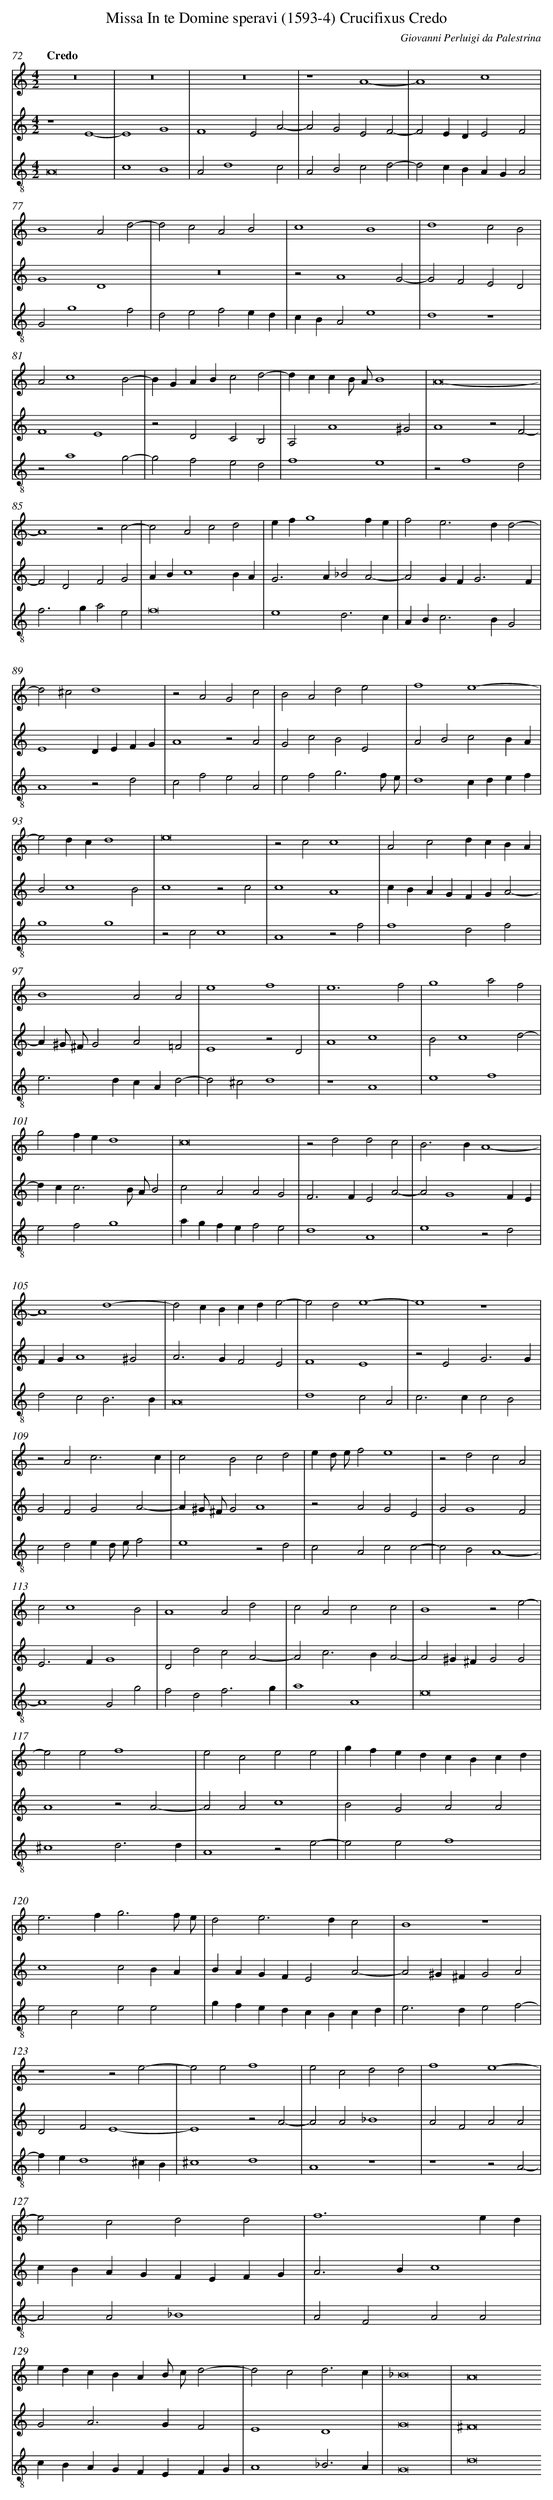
X:1
T: Missa In te Domine speravi (1593-4) Crucifixus Credo
C: Giovanni Perluigi da Palestrina
L: 1/4
M: 4/2
Q: "Credo"
V: 1 clef=treble
V: 2 clef=treble
V: 3 clef=treble-8
K: C
[V:1] z8 |
[V:2] z4E4- |
[V:3] A8 |
[V:1] z8 |
[V:2] E4G4 |
[V:3] c4B4 |
[V:1] z8 |
[V:2] F4E2A2- |
[V:3] A2d4c2 |
[V:1] z4A4- |
[V:2] A2G2E2F2- |
[V:3] A2B2c2d2- |
[V:1] A4c4 |
[V:2] F2EDE2F2 |
[V:3] d2cBAGA2 |
[V:1] B4A2d2- |
[V:2] G4D4 |
[V:3] G2g4f2 |
[V:1] d2c2A2B2 |
[V:2] z8 |
[V:3] d2e2f2ed |
[V:1] c4B4 |
[V:2] z2A4G2- |
[V:3] cBA2e4 |
[V:1] d4c2B2 |
[V:2] G2F2E2D2 |
[V:3] d4z4 |
[V:1] A2c4B2- |
[V:2] F4E4 |
[V:3] z2a4g2- |
[V:1] BGABc2d2- |
[V:2] z2D2C2B,2 |
[V:3] g2f2e2d2 |
[V:1] dccB/ A/B4 |
[V:2] A,2A4^G2 |
[V:3] f4e4 |
[V:1] A8- |
[V:2] A4z2F2- |
[V:3] z2f4d2 |
[V:1] A4z2c2- |
[V:2] F2D2F2G2 |
[V:3] f2>g2a2e2 |
[V:1] c2A2c2d2 |
[V:2] ABc4BA |
[V:3] f8 |
[V:1] efg4fe |
[V:2] G2>A2_B2A2- |
[V:3] e4d3c |
[V:1] f2e2>d2d2- |
[V:2] A2GF2<G2F |
[V:3] AB2<c2BG2 |
[V:1] d2^c2d4 |
[V:2] E4DEFG |
[V:3] A4z2d2 |
[V:1] z2A2G2c2 |
[V:2] A4z2A2 |
[V:3] c2f2e2A2 |
[V:1] B2A2d2e2 |
[V:2] G2c2B2E2 |
[V:3] e2f2g3f/ e/ |
[V:1] f4e4- |
[V:2] A2B2c2BA |
[V:3] d4cdef |
[V:1] e2dcd4 |
[V:2] B2c4B2 |
[V:3] g4g4 |
[V:1] e8 |
[V:2] c4z2c2 |
[V:3] z2c2c4 |
[V:1] z2c2c4 |
[V:2] c4A4 |
[V:3] A4z2f2 |
[V:1] A2c2dcBA |
[V:2] cBAGFGA2- |
[V:3] f4d2f2 |
[V:1] B4A2A2 |
[V:2] A^G/ ^F/G2A2=F2 |
[V:3] e2>d2cAd2- |
[V:1] e4f4 |
[V:2] E4z2D2 |
[V:3] d2^c2d4 |
[V:1] e6f2 |
[V:2] A4c4 |
[V:3] z4A4 |
[V:1] g4a2f2 |
[V:2] B2c4d2- |
[V:3] e4f4 |
[V:1] g2fed4 |
[V:2] dc2<c2B/ A/B2 |
[V:3] e2f2g4 |
[V:1] c8 |
[V:2] c2A2A2G2 |
[V:3] agfef2e2 |
[V:1] z2d2d2c2 |
[V:2] F2>F2E2A2- |
[V:3] d4A4 |
[V:1] B2>B2A4- |
[V:2] A2G4FE |
[V:3] e4z2d2 |
[V:1] A4d4- |
[V:2] FGA4^G2 |
[V:3] d2c2B3B |
[V:1] d2cBcde2- |
[V:2] A2>G2F2E2 |
[V:3] A8 |
[V:1] e2d2e4- |
[V:2] F4E4 |
[V:3] d4c2A2 |
[V:1] e4z4 |
[V:2] z2E2G3G |
[V:3] c2>c2c2B2 |
[V:1] z2A2c3c |
[V:2] G2F2G2A2- |
[V:3] c2d2ed/ e/f2 |
[V:1] c2B2c2d2 |
[V:2] A^G/ ^F/G2A4 |
[V:3] e4z2d2 |
[V:1] ed/ e/f2e4 |
[V:2] z2A2G2E2 |
[V:3] c2A2c2c2- |
[V:1] z2d2c2A2 |
[V:2] G2G4F2 |
[V:3] c2B2A4- |
[V:1] c2c4B2 |
[V:2] E2>F2G4 |
[V:3] A4G2g2 |
[V:1] A4A2d2 |
[V:2] D2d2c2A2- |
[V:3] f2d2f3g |
[V:1] c2A2c2c2 |
[V:2] A2c2>B2A2- |
[V:3] a4A4 |
[V:1] B4z2e2- |
[V:2] A2^G^FG2G2 |
[V:3] e8 |
[V:1] e2e2f4 |
[V:2] A4z2A2- |
[V:3] ^c4d3d |
[V:1] e2c2e2e2 |
[V:2] A2A2c4 |
[V:3] A4z2e2- |
[V:1] gfedcBcd |
[V:2] B2G2A2A2 |
[V:3] e2e2f4 |
[V:1] e2>f2g3f/ e/ |
[V:2] c4c2BA |
[V:3] e2c2e2e2 |
[V:1] d2e2>d2c2 |
[V:2] BAGFE2A2- |
[V:3] gfedcBcd |
[V:1] B4z4 |
[V:2] A2^G^FG2A2 |
[V:3] e2>d2e2f2- |
[V:1] z4z2e2- |
[V:2] D2F2E4- |
[V:3] fed4^cB |
[V:1] e2e2f4 |
[V:2] E4z2A2- |
[V:3] ^c4d4 |
[V:1] e2c2d2d2 |
[V:2] A2A2_B4 |
[V:3] A4z4 |
[V:1] f4e4- |
[V:2] A2F2A2A2 |
[V:3] z4z2A2- |
[V:1] e2c2d2d2 |
[V:2] cBAGFEFG |
[V:3] A2A2_B4 |
[V:1] f6ed |
[V:2] A2>B2c4 |
[V:3] A2F2A2A2 |
[V:1] edcBAB/ c/d2- |
[V:2] G2A2>G2F2 |
[V:3] cBAGFEFG |
[V:1] d2c2d3c |
[V:2] E4D4 |
[V:3] A4_B3A |
[V:1] _B8 |
[V:2] G8 |
[V:3] G8 |
[V:1] A8
[V:2] ^F8
[V:3] d8
